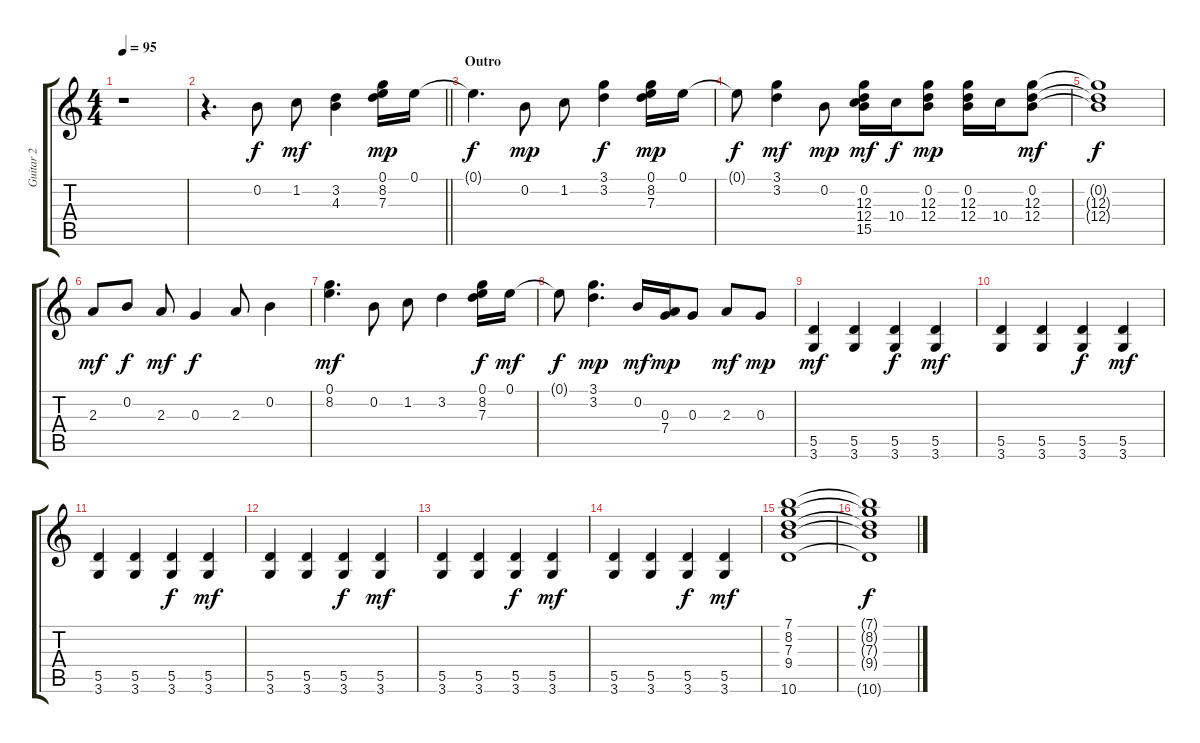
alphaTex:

\track ("Guitar 2" "Guitar 2") {instrument acousticguitarsteel}
\staff {score tabs}
\tuning (E4 B3 G3 D3 A2 E2) {hide}
\ts (4 4)
\tempo 95
\clef g2
\ks c
r.1{dy f} |
\barLineRight lightlight
r.4{d} 0.2.8 1.2.8{dy mf} (3.2 4.3).4 (0.1 8.2 7.3).16{dy mp} 0.1.16 |
\section ("" "Outro")
0.1{t}.4{d dy f} 0.2.8{dy mp} 1.2.8 (3.1 3.2).4{dy f} (0.1 8.2 7.3).16{dy mp} 0.1.16 |
0.1{t}.8{dy f} (3.1 3.2).4{dy mf} 0.2.8{dy mp} (0.2 12.3 12.4 15.5).16{dy mf} 10.4.16{dy f} (0.2 12.3 12.4).8{dy mp} (0.2 12.3 12.4).16 10.4.16 (0.2 12.3 12.4).8{dy mf} |
(0.2{t} 12.3{t} 12.4{t}).1{dy f} |
2.3.8{dy mf} 0.2.8{dy f} 2.3.8{dy mf} 0.3.4{dy f} 2.3.8 0.2.4 |
(0.1 8.2).4{d dy mf} 0.2.8 1.2.8 3.2.4 (0.1 8.2 7.3).16{dy f} 0.1.16{dy mf} |
0.1{t}.8{dy f} (3.1 3.2).4{d dy mp} 0.2.16{dy mf} (0.3 7.4).16{dy mp} 0.3.8 2.3.8{dy mf} 0.3.8{dy mp} |
(5.5 3.6).4{dy mf} (5.5 3.6).4 (5.5 3.6).4{dy f} (5.5 3.6).4{dy mf} |
(5.5 3.6).4 (5.5 3.6).4 (5.5 3.6).4{dy f} (5.5 3.6).4{dy mf} |
(5.5 3.6).4 (5.5 3.6).4 (5.5 3.6).4{dy f} (5.5 3.6).4{dy mf} |
(5.5 3.6).4 (5.5 3.6).4 (5.5 3.6).4{dy f} (5.5 3.6).4{dy mf} |
(5.5 3.6).4 (5.5 3.6).4 (5.5 3.6).4{dy f} (5.5 3.6).4{dy mf} |
(5.5 3.6).4 (5.5 3.6).4 (5.5 3.6).4{dy f} (5.5 3.6).4{dy mf} |
(7.1 8.2 7.3 9.4 10.6).1 |
(7.1{t} 8.2{t} 7.3{t} 9.4{t} 10.6{t}).1{dy f}
